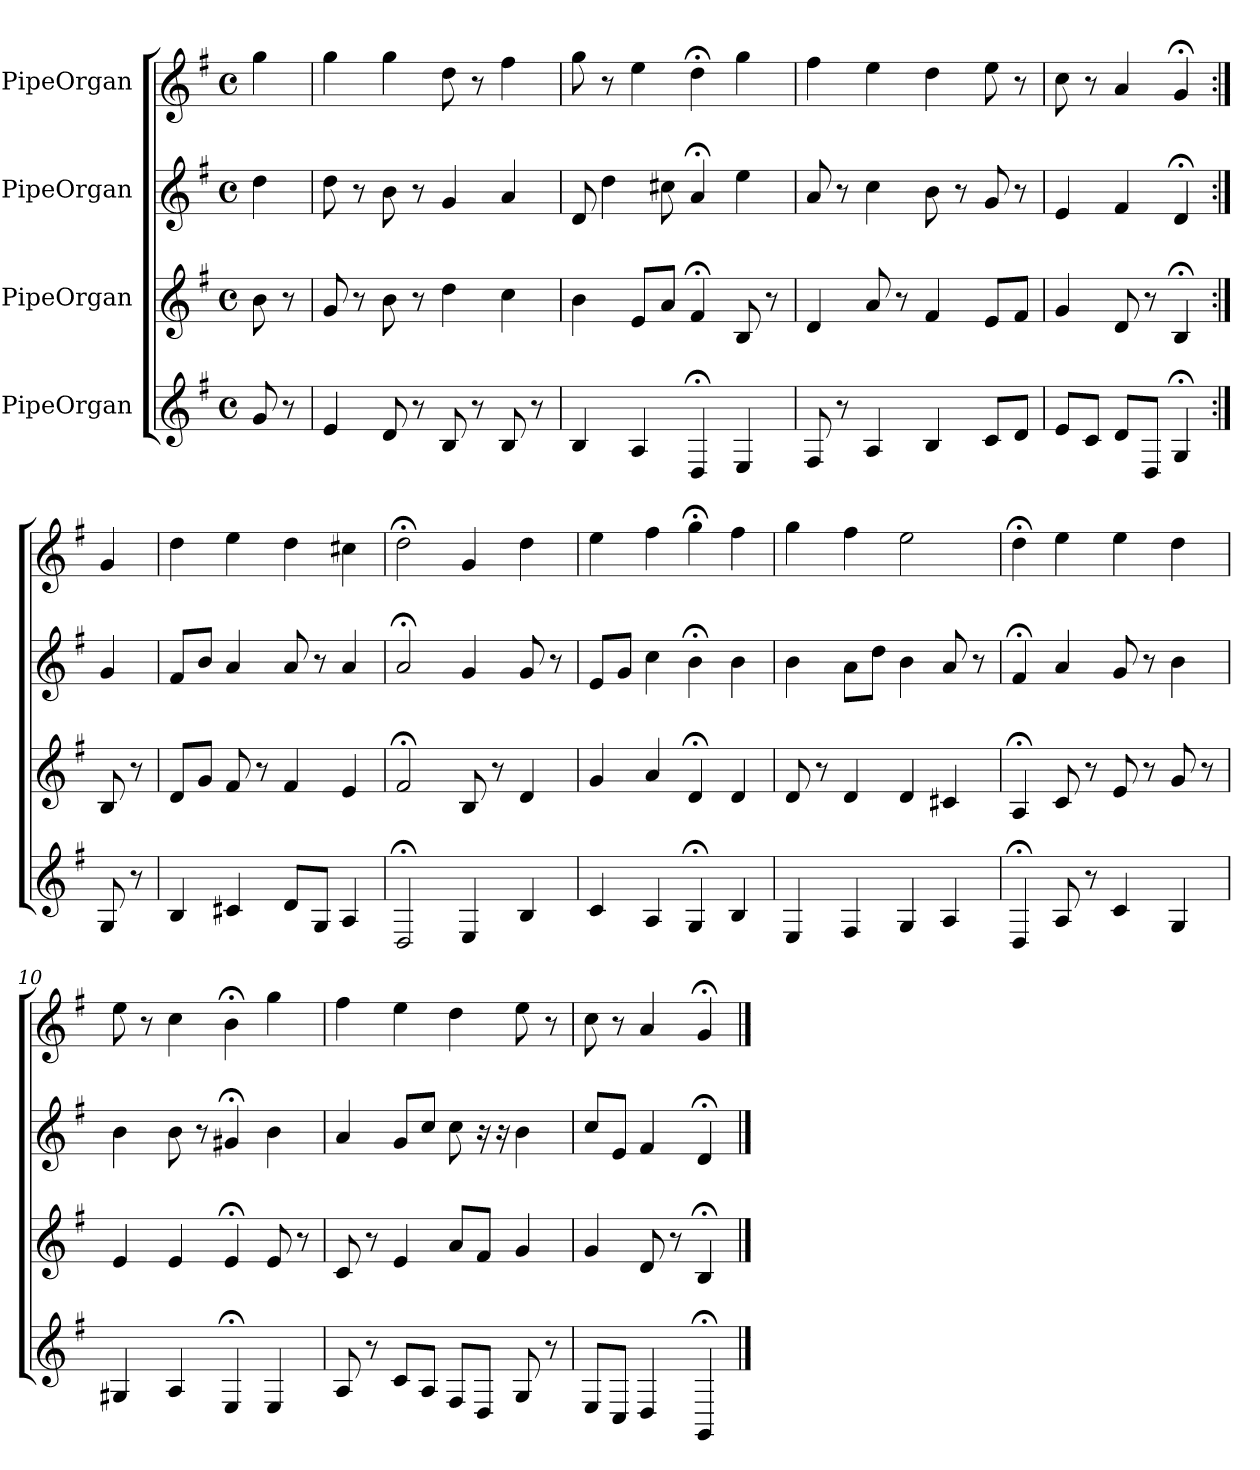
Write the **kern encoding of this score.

**kern	**kern	**kern	**kern
*part4	*part3	*part2	*part1
*staff4	*staff3	*staff2	*staff1
*I"PipeOrgan	*I"PipeOrgan	*I"PipeOrgan	*I"PipeOrgan
*k[f#]	*k[f#]	*k[f#]	*k[f#]
*G:	*G:	*G:	*G:
*M4/4	*M4/4	*M4/4	*M4/4
*met(c)	*met(c)	*met(c)	*met(c)
*MM60	*MM60	*MM60	*MM60
=	=	=	=
8g	8b	4dd	4gg
8r	8r	.	.
=1	=1	=1	=1
4e	8g	8dd	4gg
.	8r	8r	.
8d	8b	8b	4gg
8r	8r	8r	.
8B	4dd	4g	8dd
8r	.	.	8r
8B	4cc	4a	4ff#
8r	.	.	.
=2	=2	=2	=2
4B	4b	8d	8gg
.	.	4dd	8r
4A	8eL	.	4ee
.	8aJ	8cc#X	.
4D;<	4f#;<	4a;<	4dd;<
4E	8B	4ee	4gg
.	8r	.	.
=3	=3	=3	=3
8F#	4d	8a	4ff#
8r	.	8r	.
4A	8a	4cc	4ee
.	8r	.	.
4B	4f#	8b	4dd
.	.	8r	.
8cL	8eL	8g	8ee
8dJ	8f#J	8r	8r
=4	=4	=4	=4
8eL	4g	4e	8cc
8cJ	.	.	8r
8dL	8d	4f#	4a
8DJ	8r	.	.
4G;<	4B;<	4d;<	4g;<
=:|!	=:|!	=:|!	=:|!
8G	8B	4g	4g
8r	8r	.	.
=5	=5	=5	=5
4B	8dL	8f#L	4dd
.	8gJ	8bJ	.
4c#X	8f#	4a	4ee
.	8r	.	.
8dL	4f#	8a	4dd
8GJ	.	8r	.
4A	4e	4a	4cc#X
=6	=6	=6	=6
2D;<	2f#;<	2a;<	2dd;<
4E	8B	4g	4g
.	8r	.	.
4B	4d	8g	4dd
.	.	8r	.
=7	=7	=7	=7
4c	4g	8eL	4ee
.	.	8gJ	.
4A	4a	4cc	4ff#
4G;<	4d;<	4b;<	4gg;<
4B	4d	4b	4ff#
=8	=8	=8	=8
4E	8d	4b	4gg
.	8r	.	.
4F#	4d	8aL	4ff#
.	.	8ddJ	.
4G	4d	4b	2ee
4A	4c#X	8a	.
.	.	8r	.
=9	=9	=9	=9
4D;<	4A;<	4f#;<	4dd;<
8A	8c	4a	4ee
8r	8r	.	.
4c	8e	8g	4ee
.	8r	8r	.
4G	8g	4b	4dd
.	8r	.	.
=10	=10	=10	=10
4G#X	4e	4b	8ee
.	.	.	8r
4A	4e	8b	4cc
.	.	8r	.
4E;<	4e;<	4g#X;<	4b;<
4E	8e	4b	4gg
.	8r	.	.
=11	=11	=11	=11
8A	8c	4a	4ff#
8r	8r	.	.
8cL	4e	8gL	4ee
8AJ	.	8ccJ	.
8F#L	8aL	8cc	4dd
8DJ	8f#J	16r	.
.	.	16r	.
8G	4g	4b	8ee
8r	.	.	8r
=12	=12	=12	=12
8EL	4g	8ccL	8cc
8CJ	.	8eJ	8r
4D	8d	4f#	4a
.	8r	.	.
4GG;<	4B;<	4d;<	4g;<
==	==	==	==
*-	*-	*-	*-
